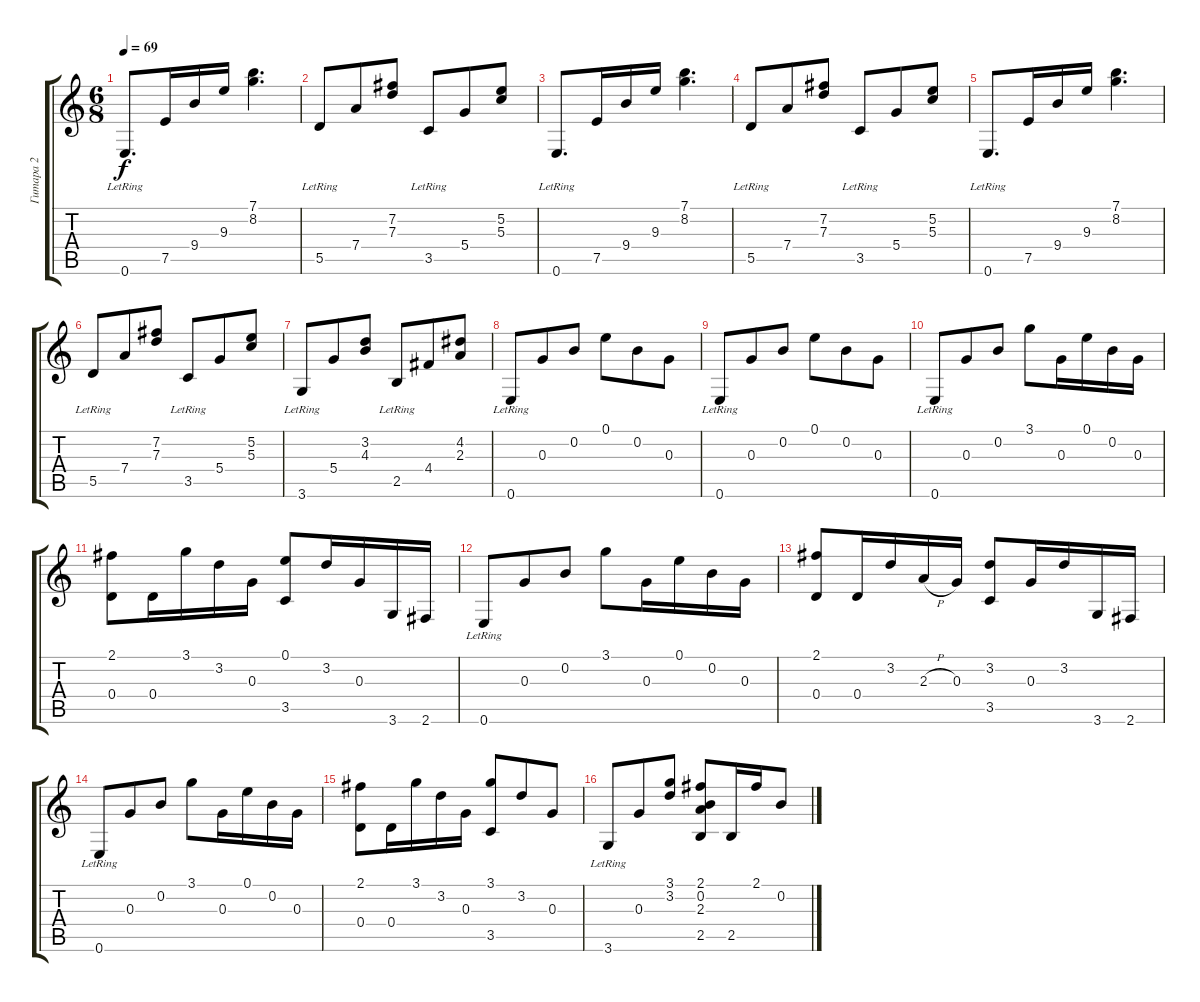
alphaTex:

\track ("Гитара 2" "Гитара 2") {instrument acousticguitarsteel}
\staff {score tabs}
\tuning (E4 B3 G3 D3 A2 E2) {hide}
\ts (6 8)
\tempo 69
\clef g2
\ks c
0.6{lr}.8{d dy f} 7.5.16 9.4.16 9.3.16 (7.1 8.2).4{d} |
5.5{lr}.8 7.4.8 (7.2 7.3).8 3.5{lr}.8 5.4.8 (5.2 5.3).8 |
0.6{lr}.8{d} 7.5.16 9.4.16 9.3.16 (7.1 8.2).4{d} |
5.5{lr}.8 7.4.8 (7.2 7.3).8 3.5{lr}.8 5.4.8 (5.2 5.3).8 |
0.6{lr}.8{d} 7.5.16 9.4.16 9.3.16 (7.1 8.2).4{d} |
5.5{lr}.8 7.4.8 (7.2 7.3).8 3.5{lr}.8 5.4.8 (5.2 5.3).8 |
3.6{lr}.8 5.4.8 (3.2 4.3).8 2.5{lr}.8 4.4.8 (4.2 2.3).8 |
0.6{lr}.8 0.3.8 0.2.8 0.1.8 0.2.8 0.3.8 |
0.6{lr}.8 0.3.8 0.2.8 0.1.8 0.2.8 0.3.8 |
0.6{lr}.8 0.3.8 0.2.8 3.1.8 0.3.16 0.1.16 0.2.16 0.3.16 |
(2.1 0.4).8 0.4.16 3.1.16 3.2.16 0.3.16 (0.1 3.5).8 3.2.16 0.3.16 3.6.16 2.6.16 |
0.6{lr}.8 0.3.8 0.2.8 3.1.8 0.3.16 0.1.16 0.2.16 0.3.16 |
(2.1 0.4).8 0.4.16 3.2.16 2.3{h}.16 0.3.16 (3.2 3.5).8 0.3.16 3.2.16 3.6.16 2.6.16 |
0.6{lr}.8 0.3.8 0.2.8 3.1.8 0.3.16 0.1.16 0.2.16 0.3.16 |
(2.1 0.4).8 0.4.16 3.1.16 3.2.16 0.3.16 (3.1 3.5).8 3.2.8 0.3.8 |
3.6{lr}.8 0.3.8 (3.1 3.2).8 (2.1 0.2 2.3 2.5).8 2.5.16 2.1.16 0.2.8
